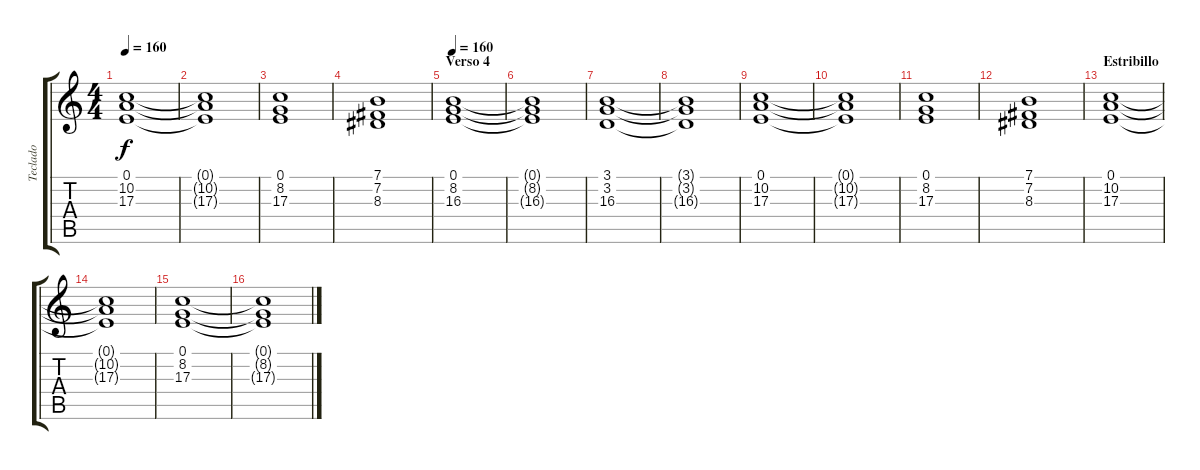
\track ("Teclado" "Teclado") {instrument drawbarorgan}
\staff {score tabs}
\tuning (E4 B3 G3 D3 A2 E2) {hide}
\ts (4 4)
\tempo 160
\clef g2
\ks c
(0.1 10.2 17.3).1{dy f} |
(0.1{t} 10.2{t} 17.3{t}).1 |
(0.1 8.2 17.3).1 |
(7.1 7.2 8.3).1 |
\section ("" "Verso 4")
\tempo 160
(0.1 8.2 16.3).1 |
(0.1{t} 8.2{t} 16.3{t}).1 |
(3.1 3.2 16.3).1 |
(3.1{t} 3.2{t} 16.3{t}).1 |
(0.1 10.2 17.3).1 |
(0.1{t} 10.2{t} 17.3{t}).1 |
(0.1 8.2 17.3).1 |
(7.1 7.2 8.3).1 |
\section ("" "Estribillo")
(0.1 10.2 17.3).1 |
(0.1{t} 10.2{t} 17.3{t}).1 |
(0.1 8.2 17.3).1 |
(0.1{t} 8.2{t} 17.3{t}).1
